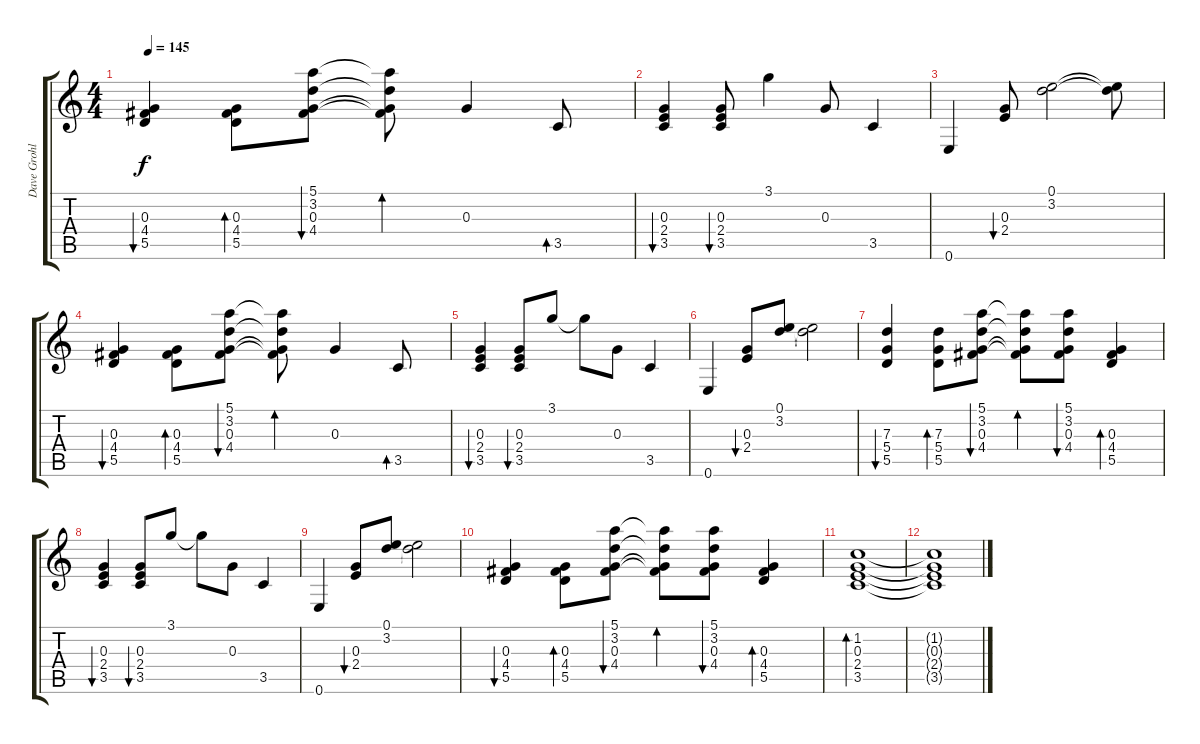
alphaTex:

\track ("Dave Grohl " "Dave Grohl") {instrument overdrivenguitar}
\staff {score tabs}
\tuning (E4 B3 G3 D3 A2 E2) {hide}
\ts (4 4)
\tempo 145
\clef g2
\ks c
(0.3 4.4 5.5).4{bu 60 dy f} (0.3 4.4 5.5).8{bd 60} (5.1 3.2 0.3 4.4).8{bu 60} (5.1{t} 3.2{t} 0.3{t} 4.4{t}).8{bd 60} 0.3.4 3.5.8{bd 60} |
(0.3 2.4 3.5).4{bu 120} (0.3 2.4 3.5).8{bu 120} 3.1.4 0.3.8 3.5.4 |
0.6.4 (0.3 2.4).8{bu 240} (0.1 3.2).2 (0.1{t} 3.2{t}).8 |
(0.3 4.4 5.5).4{bu 60} (0.3 4.4 5.5).8{bd 60} (5.1 3.2 0.3 4.4).8{bu 60} (5.1{t} 3.2{t} 0.3{t} 4.4{t}).8{bd 60} 0.3.4 3.5.8{bd 60} |
(0.3 2.4 3.5).4{bu 120 volume 8} (0.3 2.4 3.5).8{bu 120} 3.1.8 3.1{t}.8 0.3.8 3.5.4 |
0.6.4 (0.3 2.4).8{bu 240} (0.1 3.2).8 (0.1{t} 3.2{t}).2 |
(7.3 5.4 5.5).4{bu 60} (7.3 5.4 5.5).8{bd 60} (5.1 3.2 0.3 4.4).8{bu 60} (5.1{t} 3.2{t} 0.3{t} 4.4{t}).8{bd 60} (5.1 3.2 0.3 4.4).8{bu 60} (0.3 4.4 5.5).4{bd 60} |
(0.3 2.4 3.5).4{bu 120} (0.3 2.4 3.5).8{bu 120} 3.1.8 3.1{t}.8 0.3.8 3.5.4 |
0.6.4 (0.3 2.4).8{bu 240} (0.1 3.2).8 (0.1{t} 3.2{t}).2 |
(0.3 4.4 5.5).4{bu 60} (0.3 4.4 5.5).8{bd 60} (5.1 3.2 0.3 4.4).8{bu 60} (5.1{t} 3.2{t} 0.3{t} 4.4{t}).8{bd 60} (5.1 3.2 0.3 4.4).8{bu 60} (0.3 4.4 5.5).4{bd 60} |
(1.2 0.3 2.4 3.5).1{bd 480} |
(1.2{t} 0.3{t} 2.4{t} 3.5{t}).1
